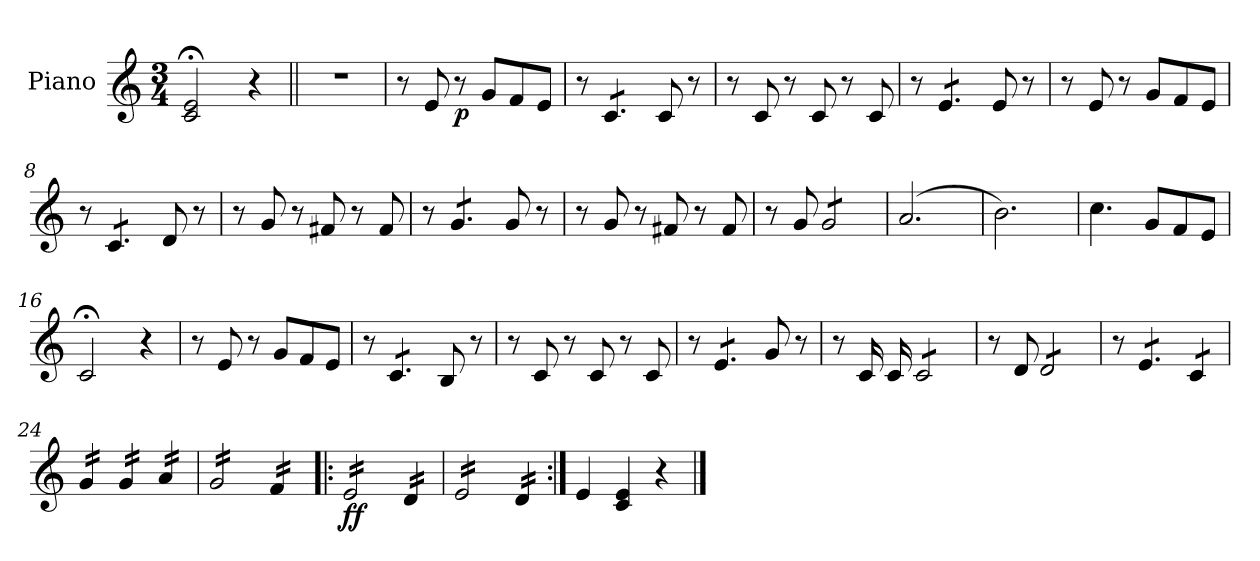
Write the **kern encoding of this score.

**kern	**dynam
*part1	*part1
*staff1	*staff1
*I"Piano	*
*I'Pno.	*
*clefG2	*
*k[]	*
*M3/4	*
=1	=1
2c;</ 2e;</	.
4r	.
=2||	=2||
2.r	.
=3	=3
8r	.
8e/	.
!	!LO:DY:b
8r	p
8g/L	.
8f/	.
8e/J	.
=4	=4
8r	.
*tremolo	*
8c/L	.
8c/	.
8c/J	.
*Xtremolo	*
8c/	.
8r	.
=5	=5
8r	.
8c/	.
8r	.
8c/	.
8r	.
8c/	.
=6	=6
8r	.
*tremolo	*
8e/L	.
8e/	.
8e/J	.
*Xtremolo	*
8e/	.
8r	.
!!LO:LB:g=z
=7	=7
8r	.
8e/	.
8r	.
8g/L	.
8f/	.
8e/J	.
=8	=8
8r	.
*tremolo	*
8c/L	.
8c/	.
8c/J	.
*Xtremolo	*
8d/	.
8r	.
=9	=9
8r	.
8g/	.
8r	.
8f#X/	.
8r	.
8f#/	.
=10	=10
8r	.
*tremolo	*
8g/L	.
8g/	.
8g/J	.
*Xtremolo	*
8g/	.
8r	.
=11	=11
8r	.
8g/	.
8r	.
8f#X/	.
8r	.
8f#/	.
=12	=12
8r	.
8g/	.
*tremolo	*
8g/L	.
8g/	.
8g/	.
8g/J	.
*Xtremolo	*
=13	=13
(>2.a/	.
!!LO:LB:g=z
=14	=14
2.b\)	.
=15	=15
4.cc\	.
8g/L	.
8f/	.
8e/J	.
=16	=16
2c;</	.
4r	.
=17	=17
8r	.
8e/	.
8r	.
8g/L	.
8f/	.
8e/J	.
=18	=18
8r	.
*tremolo	*
8c/L	.
8c/	.
8c/J	.
*Xtremolo	*
8B/	.
8r	.
=19	=19
8r	.
8c/	.
8r	.
8c/	.
8r	.
8c/	.
=20	=20
8r	.
*tremolo	*
8e/L	.
8e/	.
8e/J	.
*Xtremolo	*
8g/	.
8r	.
=21	=21
8r	.
*tremolo	*
16c/	.
16c/	.
8c/L	.
8c/	.
8c/	.
8c/J	.
*Xtremolo	*
!!LO:LB:g=z
=22	=22
8r	.
8d/	.
*tremolo	*
8d/L	.
8d/	.
8d/	.
8d/J	.
=23	=23
8r	.
8e/L	.
8e/	.
8e/J	.
8c/L	.
8c/J	.
=24	=24
16g/LL	.
16g/	.
16g/	.
16g/JJ	.
16g/LL	.
16g/	.
16g/	.
16g/JJ	.
16a/LL	.
16a/	.
16a/	.
16a/JJ	.
=25	=25
16g/LL	.
16g/	.
16g/	.
16g/	.
16g/	.
16g/	.
16g/	.
16g/JJ	.
16f/LL	.
16f/	.
16f/	.
16f/JJ	.
=26!|:	=26!|:
!	!LO:DY:b
16e/LL	ff
16e/	.
16e/	.
16e/	.
16e/	.
16e/	.
16e/	.
16e/JJ	.
16d/LL	.
16d/	.
16d/	.
16d/JJ	.
=27	=27
16e/LL	.
16e/	.
16e/	.
16e/	.
16e/	.
16e/	.
16e/	.
16e/JJ	.
16d/LL	.
16d/	.
16d/	.
16d/JJ	.
*Xtremolo	*
=28:|!	=28:|!
4e/	.
4c/ 4e/	.
4r	.
==	==
*-	*-
